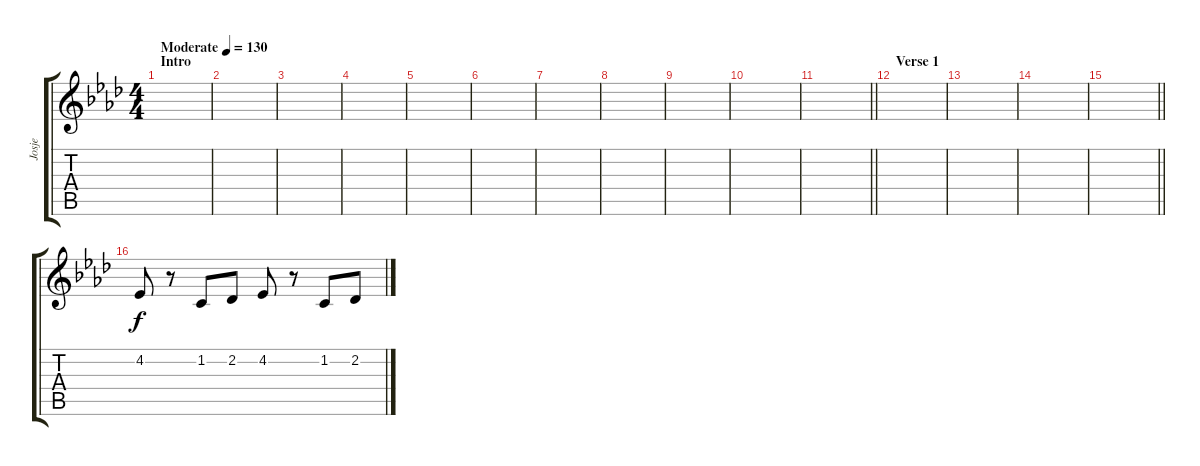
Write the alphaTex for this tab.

\track ("Josje" "Josje") {instrument clarinet}
\staff {score tabs}
\tuning (E4 B3 G3 D3 A2 E2) {hide}
\ts (4 4)
\section ("" "Intro")
\tempo (130 "Moderate")
\clef g2
\ks ab
|
|
|
|
|
|
|
|
|
|
\barLineRight lightlight
|
\section ("" "Verse 1")
|
|
|
\barLineRight lightlight
|
4.2.8 r.8 1.2.8 2.2.8 4.2.8 r.8 1.2.8 2.2.8
